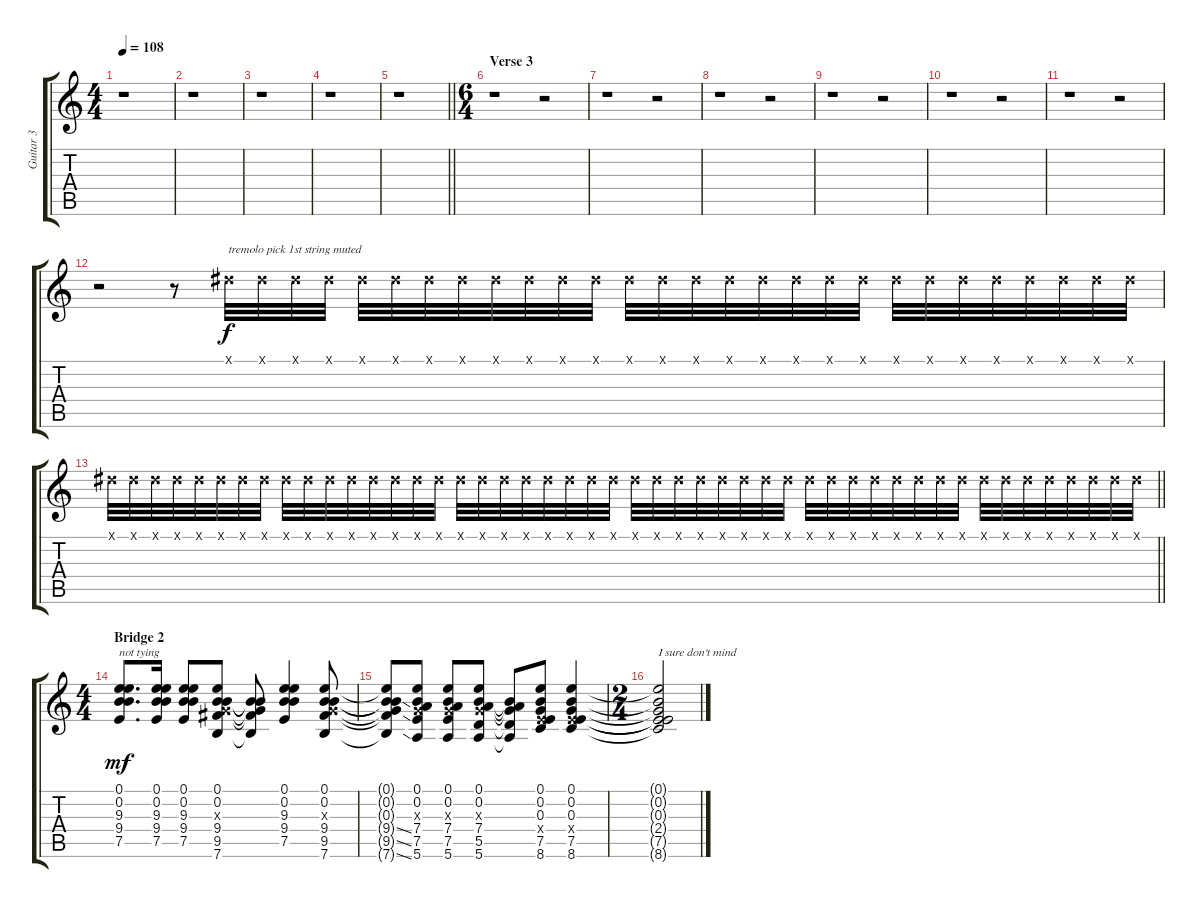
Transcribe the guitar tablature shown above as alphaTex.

\track ("Guitar 3" "Guitar 3") {instrument overdrivenguitar}
\staff {score tabs}
\tuning (E4 B3 G3 D3 A2 E2) {hide}
\ts (4 4)
\tempo 108
\clef g2
\ks c
r.1{dy f} |
r.1 |
r.1 |
r.1 |
\barLineRight lightlight
r.1 |
\ts (6 4)
\section ("" "Verse 3")
r.1 r.2 |
r.1 r.2 |
r.1 r.2 |
r.1 r.2 |
r.1 r.2 |
r.1 r.2 |
r.2 r.8 -1.1{x}.32{txt "tremolo pick 1st string muted"} -1.1{x}.32 -1.1{x}.32 -1.1{x}.32 -1.1{x}.32 -1.1{x}.32 -1.1{x}.32 -1.1{x}.32 -1.1{x}.32 -1.1{x}.32 -1.1{x}.32 -1.1{x}.32 -1.1{x}.32 -1.1{x}.32 -1.1{x}.32 -1.1{x}.32 -1.1{x}.32 -1.1{x}.32 -1.1{x}.32 -1.1{x}.32 -1.1{x}.32 -1.1{x}.32 -1.1{x}.32 -1.1{x}.32 -1.1{x}.32 -1.1{x}.32 -1.1{x}.32 -1.1{x}.32 |
\barLineRight lightlight
-1.1{x}.32 -1.1{x}.32 -1.1{x}.32 -1.1{x}.32 -1.1{x}.32 -1.1{x}.32 -1.1{x}.32 -1.1{x}.32 -1.1{x}.32 -1.1{x}.32 -1.1{x}.32 -1.1{x}.32 -1.1{x}.32 -1.1{x}.32 -1.1{x}.32 -1.1{x}.32 -1.1{x}.32 -1.1{x}.32 -1.1{x}.32 -1.1{x}.32 -1.1{x}.32 -1.1{x}.32 -1.1{x}.32 -1.1{x}.32 -1.1{x}.32 -1.1{x}.32 -1.1{x}.32 -1.1{x}.32 -1.1{x}.32 -1.1{x}.32 -1.1{x}.32 -1.1{x}.32 -1.1{x}.32 -1.1{x}.32 -1.1{x}.32 -1.1{x}.32 -1.1{x}.32 -1.1{x}.32 -1.1{x}.32 -1.1{x}.32 -1.1{x}.32 -1.1{x}.32 -1.1{x}.32 -1.1{x}.32 -1.1{x}.32 -1.1{x}.32 -1.1{x}.32 -1.1{x}.32 |
\ts (4 4)
\section ("" "Bridge 2")
(0.1 0.2 9.3 9.4 7.5).8{d txt "not tying" dy mf} (0.1 0.2 9.3 9.4 7.5).16 (0.1 0.2 9.3 9.4 7.5).8 (0.1 0.2 0.3{x} 9.4 9.5 7.6).8 (0.2{t} 0.3{t} 9.4{t} 9.5{t} 7.6{t}).8 (0.1 0.2 9.3 9.4 7.5).4 (0.1 0.2 0.3{x} 9.4 9.5 7.6).8 |
(0.1{t} 0.2{t} 0.3{t} 9.4{ss t} 9.5{ss t} 7.6{ss t}).8 (0.1 0.2 0.3{x} 7.4 7.5 5.6).8 (0.1 0.2 0.3{x} 7.4 7.5 5.6).8 (0.1 0.2 0.3{x} 7.4 5.5 5.6).8 (0.2{t} 0.3{t} 7.4{t} 5.5{t} 5.6{t}).8 (0.1 0.2 0.3 2.4{x} 7.5 8.6).8 (0.1 0.2 0.3 2.4{x} 7.5 8.6).4 |
\ts (2 4)
(0.1{t} 0.2{t} 0.3{t} 2.4{t} 7.5{t} 8.6{t}).2{txt "I sure don't mind"}
